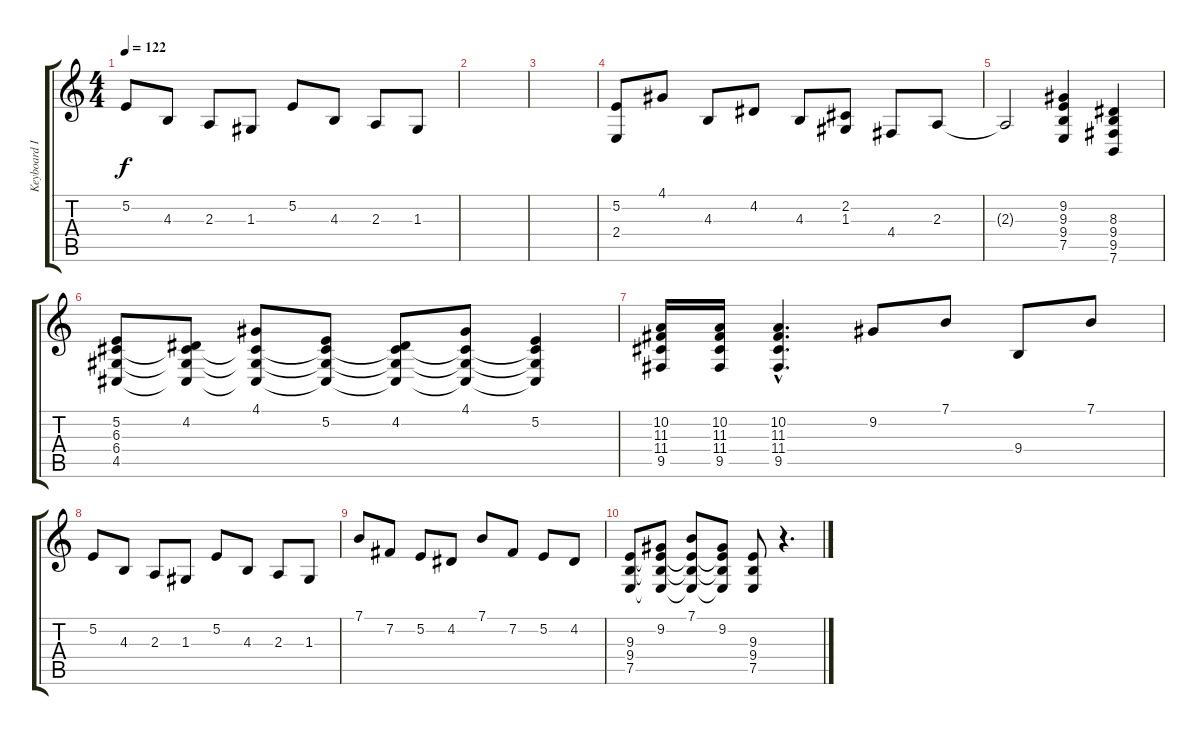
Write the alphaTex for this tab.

\track ("Keyboard Intro" "Keyboard I") {instrument electricgrandpiano}
\staff {score tabs}
\tuning (E4 B3 G3 D3 A2 E2) {hide}
\ts (4 4)
\tempo 122
\clef g2
\ks c
5.2.8{dy f instrument electricgrandpiano} 4.3.8 2.3.8 1.3.8 5.2.8 4.3.8 2.3.8 1.3.8 |
|
|
(5.2 2.4).8 4.1.8 4.3.8 4.2.8 4.3.8 (2.2 1.3).8 4.4.8 2.3.8 |
2.3{t}.2 (9.2 9.3 9.4 7.5).4 (8.3 9.4 9.5 7.6).4 |
(5.2 6.3 6.4 4.5).8 (4.2 6.3{t} 6.4{t} 4.5{t}).8 (4.1 6.3{t} 6.4{t} 4.5{t}).8 (5.2 6.3{t} 6.4{t} 4.5{t}).8 (4.2 6.3{t} 6.4{t} 4.5{t}).8 (4.1 6.3{t} 6.4{t} 4.5{t}).8 (5.2 6.3{t} 6.4{t} 4.5{t}).4 |
(10.2 11.3 11.4 9.5).16 (10.2 11.3 11.4 9.5).16 (10.2{hac} 11.3{hac} 11.4{hac} 9.5{hac}).4{d} 9.2.8 7.1.8 9.4.8 7.1.8 |
5.2.8 4.3.8 2.3.8 1.3.8 5.2.8 4.3.8 2.3.8 1.3.8 |
7.1.8 7.2.8 5.2.8 4.2.8 7.1.8 7.2.8 5.2.8 4.2.8 |
(9.3 9.4 7.5).8 (9.2 9.3{t} 9.4{t} 7.5{t}).8 (7.1 9.3{t} 9.4{t} 7.5{t}).8 (9.2 9.3{t} 9.4{t} 7.5{t}).8 (9.3 9.4 7.5).8 r.4{d}
